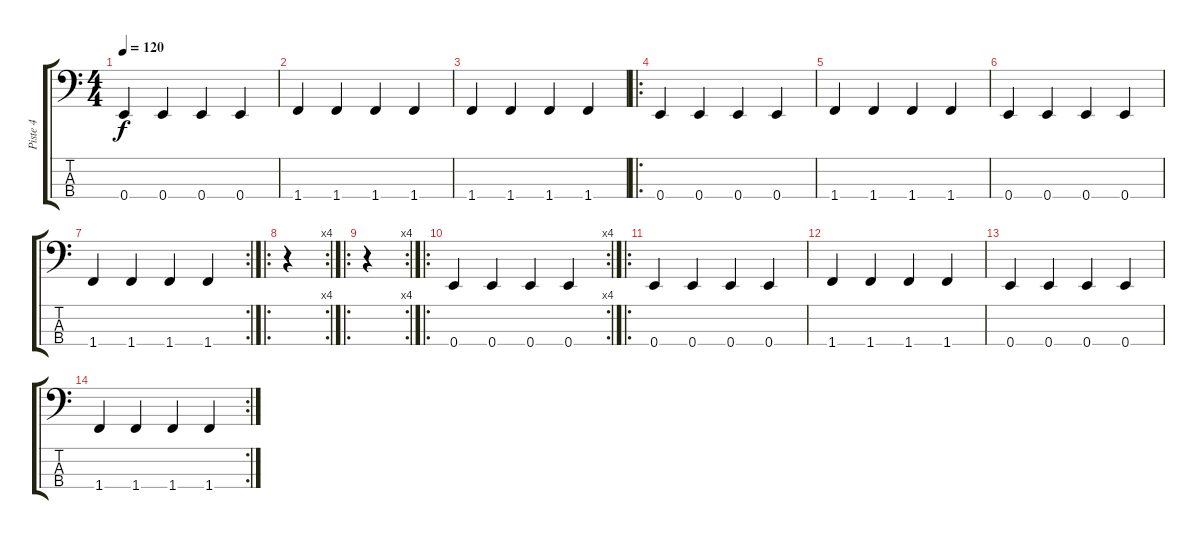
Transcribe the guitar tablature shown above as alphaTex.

\track ("Piste 4" "Piste 4") {instrument synthbass1}
\staff {score tabs}
\tuning (G2 D2 A1 E1) {hide}
\ts (4 4)
\tempo 120
\clef f4
\ks c
0.4.4{dy f} 0.4.4 0.4.4 0.4.4 |
1.4.4 1.4.4 1.4.4 1.4.4 |
1.4.4 1.4.4 1.4.4 1.4.4 |
\ro
0.4.4 0.4.4 0.4.4 0.4.4 |
1.4.4 1.4.4 1.4.4 1.4.4 |
0.4.4 0.4.4 0.4.4 0.4.4 |
\rc 2
1.4.4 1.4.4 1.4.4 1.4.4 |
\ro
\rc 4
r.4 |
\ro
\rc 4
r.4 |
\ro
\rc 4
0.4.4 0.4.4 0.4.4 0.4.4 |
\ro
0.4.4 0.4.4 0.4.4 0.4.4 |
1.4.4 1.4.4 1.4.4 1.4.4 |
0.4.4 0.4.4 0.4.4 0.4.4 |
\rc 2
1.4.4 1.4.4 1.4.4 1.4.4
